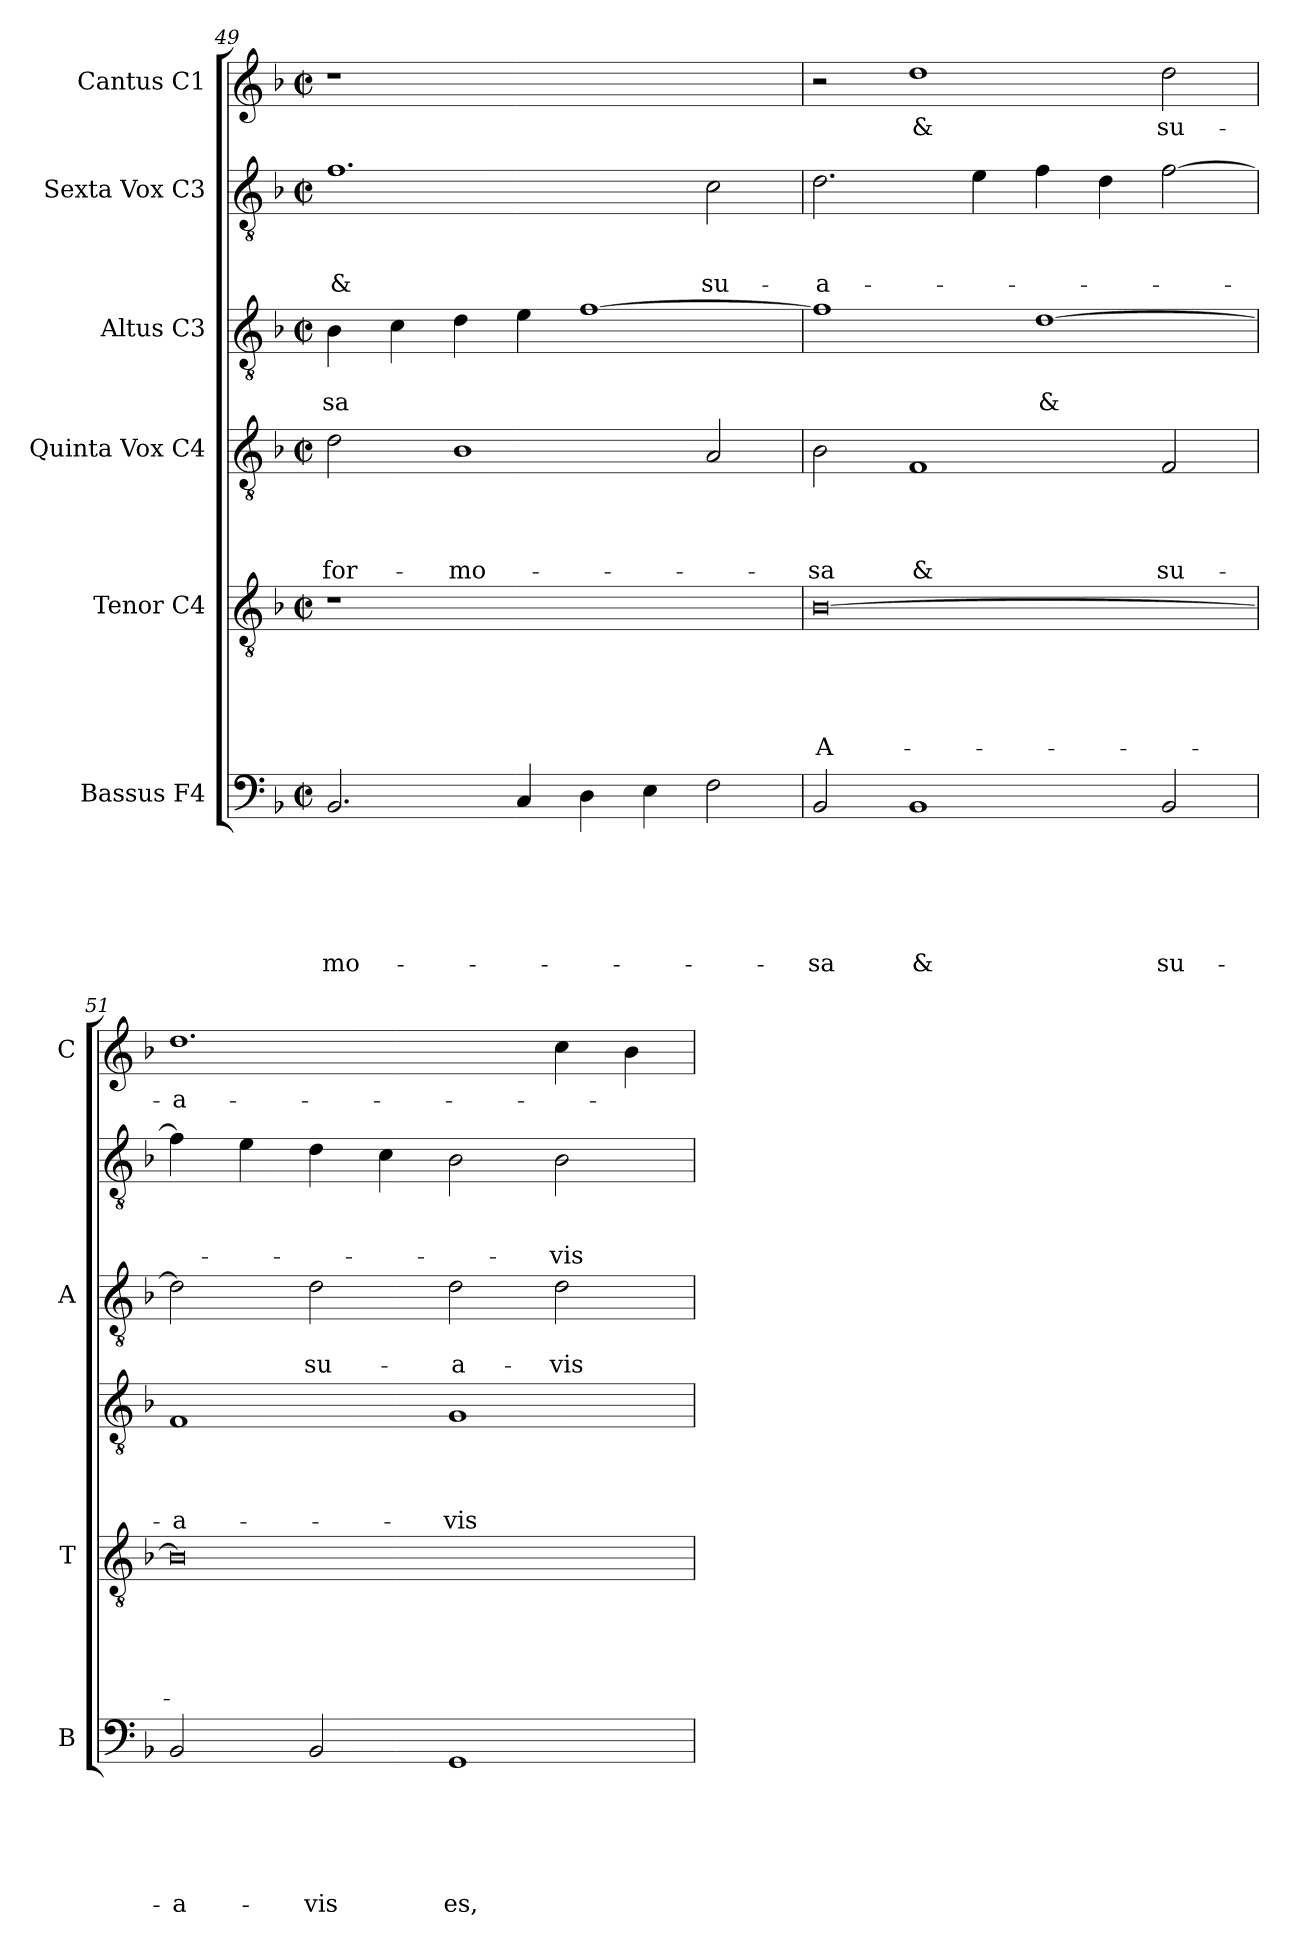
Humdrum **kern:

**kern	**text	**text	**text	**text	**text	**text	**kern	**text	**text	**text	**text	**text	**kern	**text	**text	**text	**text	**kern	**text	**text	**kern	**text	**text	**text	**kern	**text
*part6	*part6	*part6	*part6	*part6	*part6	*part6	*part5	*part5	*part5	*part5	*part5	*part5	*part4	*part4	*part4	*part4	*part4	*part3	*part3	*part3	*part2	*part2	*part2	*part2	*part1	*part1
*staff6	*staff6	*staff6	*staff6	*staff6	*staff6	*staff6	*staff5	*staff5	*staff5	*staff5	*staff5	*staff5	*staff4	*staff4	*staff4	*staff4	*staff4	*staff3	*staff3	*staff3	*staff2	*staff2	*staff2	*staff2	*staff1	*staff1
*I"Bassus F4	*	*	*	*	*	*	*I"Tenor C4	*	*	*	*	*	*I"Quinta Vox C4	*	*	*	*	*I"Altus C3	*	*	*I"Sexta Vox C3	*	*	*	*I"Cantus C1	*
*I'B	*	*	*	*	*	*	*I'T	*	*	*	*	*	*	*	*	*	*	*I'A	*	*	*	*	*	*	*I'C	*
*clefF4	*	*	*	*	*	*	*clefGv2	*	*	*	*	*	*clefGv2	*	*	*	*	*clefGv2	*	*	*clefGv2	*	*	*	*clefG2	*
*k[b-]	*	*	*	*	*	*	*k[b-]	*	*	*	*	*	*k[b-]	*	*	*	*	*k[b-]	*	*	*k[b-]	*	*	*	*k[b-]	*
*F:	*	*	*	*	*	*	*F:	*	*	*	*	*	*F:	*	*	*	*	*F:	*	*	*F:	*	*	*	*F:	*
*M2/2	*	*	*	*	*	*	*M2/2	*	*	*	*	*	*M2/2	*	*	*	*	*M2/2	*	*	*M2/2	*	*	*	*M2/2	*
*met(c|)	*	*	*	*	*	*	*met(c|)	*	*	*	*	*	*met(c|)	*	*	*	*	*met(c|)	*	*	*met(c|)	*	*	*	*met(c|)	*
=49	=49	=49	=49	=49	=49	=49	=49	=49	=49	=49	=49	=49	=49	=49	=49	=49	=49	=49	=49	=49	=49	=49	=49	=49	=49	=49
!	!	!	!	!	!	!LO:LY:b	!	!	!	!	!	!	!	!	!	!	!LO:LY:b	!	!	!LO:LY:b	!	!	!	!LO:LY:b	!	!
2.BB-/	.	.	.	.	.	-mo-	1r	.	.	.	.	.	2d\	.	.	.	for-	4B-\	.	-sa	1.f	.	.	&	1r	.
.	.	.	.	.	.	.	.	.	.	.	.	.	.	.	.	.	.	4c\	.	.	.	.	.	.	.	.
!	!	!	!	!	!	!	!	!	!	!	!	!	!	!	!	!	!LO:LY:b	!	!	!	!	!	!	!	!	!
.	.	.	.	.	.	.	.	.	.	.	.	.	1B-	.	.	.	-mo-	4d\	.	.	.	.	.	.	.	.
4C/	.	.	.	.	.	.	.	.	.	.	.	.	.	.	.	.	.	4e\	.	.	.	.	.	.	.	.
4D\	.	.	.	.	.	.	1ryy	.	.	.	.	.	.	.	.	.	.	[1f	.	.	.	.	.	.	1ryy	.
4E\	.	.	.	.	.	.	.	.	.	.	.	.	.	.	.	.	.	.	.	.	.	.	.	.	.	.
!	!	!	!	!	!	!	!	!	!	!	!	!	!	!	!	!	!	!	!	!	!	!	!	!LO:LY:b	!	!
2F\	.	.	.	.	.	.	.	.	.	.	.	.	2A/	.	.	.	.	.	.	.	2c\	.	.	su-	.	.
=50	=50	=50	=50	=50	=50	=50	=50	=50	=50	=50	=50	=50	=50	=50	=50	=50	=50	=50	=50	=50	=50	=50	=50	=50	=50	=50
!	!	!	!	!	!	!LO:LY:b	!	!	!	!	!	!LO:LY:b	!	!	!	!	!LO:LY:b	!	!	!	!	!	!	!LO:LY:b	!	!
2BB-/	.	.	.	.	.	-sa	[0B-	.	.	.	.	A-	2B-\	.	.	.	-sa	1f]	.	.	2.d\	.	.	-a-	2r	.
!	!	!	!	!	!	!LO:LY:b	!	!	!	!	!	!	!	!	!	!	!LO:LY:b	!	!	!	!	!	!	!	!	!LO:LY:b
1BB-	.	.	.	.	.	&	.	.	.	.	.	.	1F	.	.	.	&	.	.	.	.	.	.	.	1dd	&
.	.	.	.	.	.	.	.	.	.	.	.	.	.	.	.	.	.	.	.	.	4e\	.	.	.	.	.
!	!	!	!	!	!	!	!	!	!	!	!	!	!	!	!	!	!	!	!	!LO:LY:b	!	!	!	!	!	!
.	.	.	.	.	.	.	.	.	.	.	.	.	.	.	.	.	.	[1d	.	&	4f\	.	.	.	.	.
.	.	.	.	.	.	.	.	.	.	.	.	.	.	.	.	.	.	.	.	.	4d\	.	.	.	.	.
!	!	!	!	!	!	!LO:LY:b	!	!	!	!	!	!	!	!	!	!	!LO:LY:b	!	!	!	!	!	!	!	!	!LO:LY:b
2BB-/	.	.	.	.	.	su-	.	.	.	.	.	.	2F/	.	.	.	su-	.	.	.	[2f\	.	.	.	2dd\	su-
!!LO:PB:g=z
=51	=51	=51	=51	=51	=51	=51	=51	=51	=51	=51	=51	=51	=51	=51	=51	=51	=51	=51	=51	=51	=51	=51	=51	=51	=51	=51
!	!	!	!	!	!	!LO:LY:b	!	!	!	!	!	!	!	!	!	!	!LO:LY:b	!	!	!	!	!	!	!	!	!LO:LY:b
2BB-/	.	.	.	.	.	-a-	0B-]	.	.	.	.	.	1F	.	.	.	-a-	2d\]	.	.	4f\]	.	.	.	1.dd	-a-
.	.	.	.	.	.	.	.	.	.	.	.	.	.	.	.	.	.	.	.	.	4e\	.	.	.	.	.
!	!	!	!	!	!	!LO:LY:b	!	!	!	!	!	!	!	!	!	!	!	!	!	!LO:LY:b	!	!	!	!	!	!
2BB-/	.	.	.	.	.	-vis	.	.	.	.	.	.	.	.	.	.	.	2d\	.	su-	4d\	.	.	.	.	.
.	.	.	.	.	.	.	.	.	.	.	.	.	.	.	.	.	.	.	.	.	4c\	.	.	.	.	.
!	!	!	!	!	!	!LO:LY:b	!	!	!	!	!	!	!	!	!	!	!LO:LY:b	!	!	!LO:LY:b	!	!	!	!	!	!
1GG	.	.	.	.	.	es,	.	.	.	.	.	.	1G	.	.	.	-vis	2d\	.	-a-	2B-\	.	.	.	.	.
!	!	!	!	!	!	!	!	!	!	!	!	!	!	!	!	!	!	!	!	!LO:LY:b	!	!	!	!LO:LY:b	!	!
.	.	.	.	.	.	.	.	.	.	.	.	.	.	.	.	.	.	2d\	.	-vis	2B-\	.	.	-vis	4cc\	.
.	.	.	.	.	.	.	.	.	.	.	.	.	.	.	.	.	.	.	.	.	.	.	.	.	4b-\	.
=	=	=	=	=	=	=	=	=	=	=	=	=	=	=	=	=	=	=	=	=	=	=	=	=	=	=
*-	*-	*-	*-	*-	*-	*-	*-	*-	*-	*-	*-	*-	*-	*-	*-	*-	*-	*-	*-	*-	*-	*-	*-	*-	*-	*-
